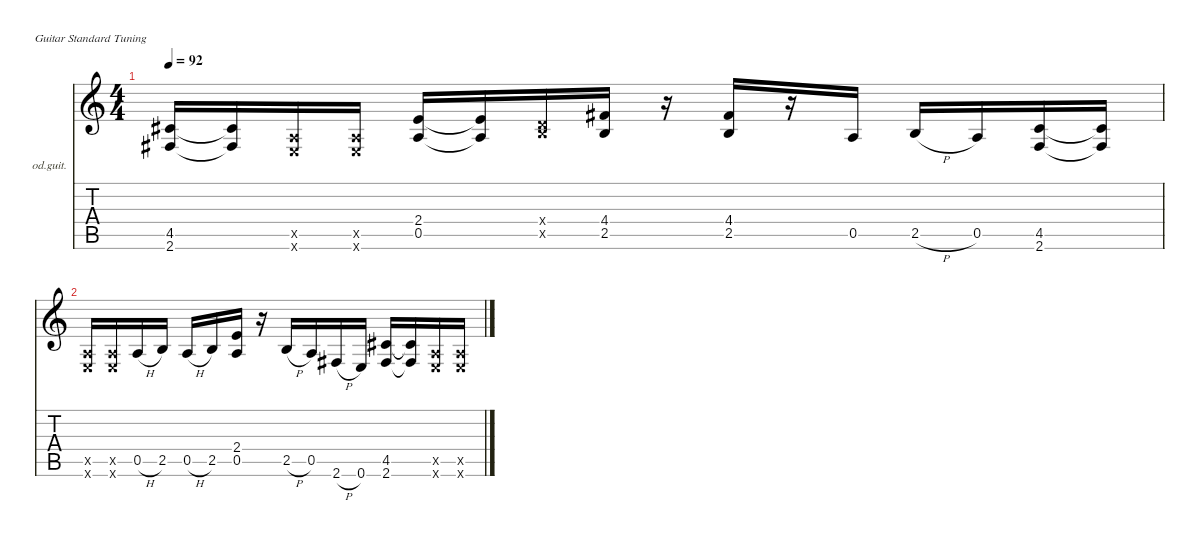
\defaultSystemsLayout 4
\hideDynamics
\bracketExtendMode nobrackets
\firstSystemTrackNameOrientation horizontal
\otherSystemsTrackNameOrientation horizontal
\track ("Overdriven Guitar" "od.guit.") {instrument overdrivenguitar}
\staff {score tabs}
\tuning (E4 B3 G3 D3 A2 E2)
\ts (4 4)
\tempo 92
\clef g2
\ks c
(4.5{acc #} 2.6{acc #}).16{dy f instrument overdrivenguitar beam Up} (4.5{t acc #} 2.6{t acc #}).16{beam Up} (0.5{x} 0.6{x}).16{beam Up} (0.5{x} 0.6{x}).16{beam Up} (2.4 0.5).16{beam Up} (2.4{t} 0.5{t}).16{beam Up} (0.4{x} 2.5{x}).16{beam Up} (4.4{acc #} 2.5).16{beam Up} r.16{beam Up} (4.4{acc #} 2.5).16{beam Up} r.16{beam Up} 0.5.16{beam Up} 2.5{h}.16{beam Up} 0.5.16{beam Up} (4.5{acc #} 2.6{acc #}).16{beam Up} (4.5{t acc #} 2.6{t acc #}).16{beam Up} |
(0.5{x} 0.6{x}).16{beam Up} (0.5{x} 0.6{x}).16{beam Up} 0.5{h}.16{beam Up} 2.5.16{beam Up} 0.5{h}.16{beam Up} 2.5.16{beam Up} (2.4 0.5).16{beam Up} r.16{beam Up} 2.5{h}.16{beam Up} 0.5.16{beam Up} 2.6{h acc #}.16{beam Up} 0.6.16{beam Up} (4.5{acc #} 2.6{acc #}).16{beam Up} (4.5{t acc #} 2.6{t acc #}).16{beam Up} (0.5{x} 0.6{x}).16{beam Up} (0.5{x} 0.6{x}).16{beam Up}
